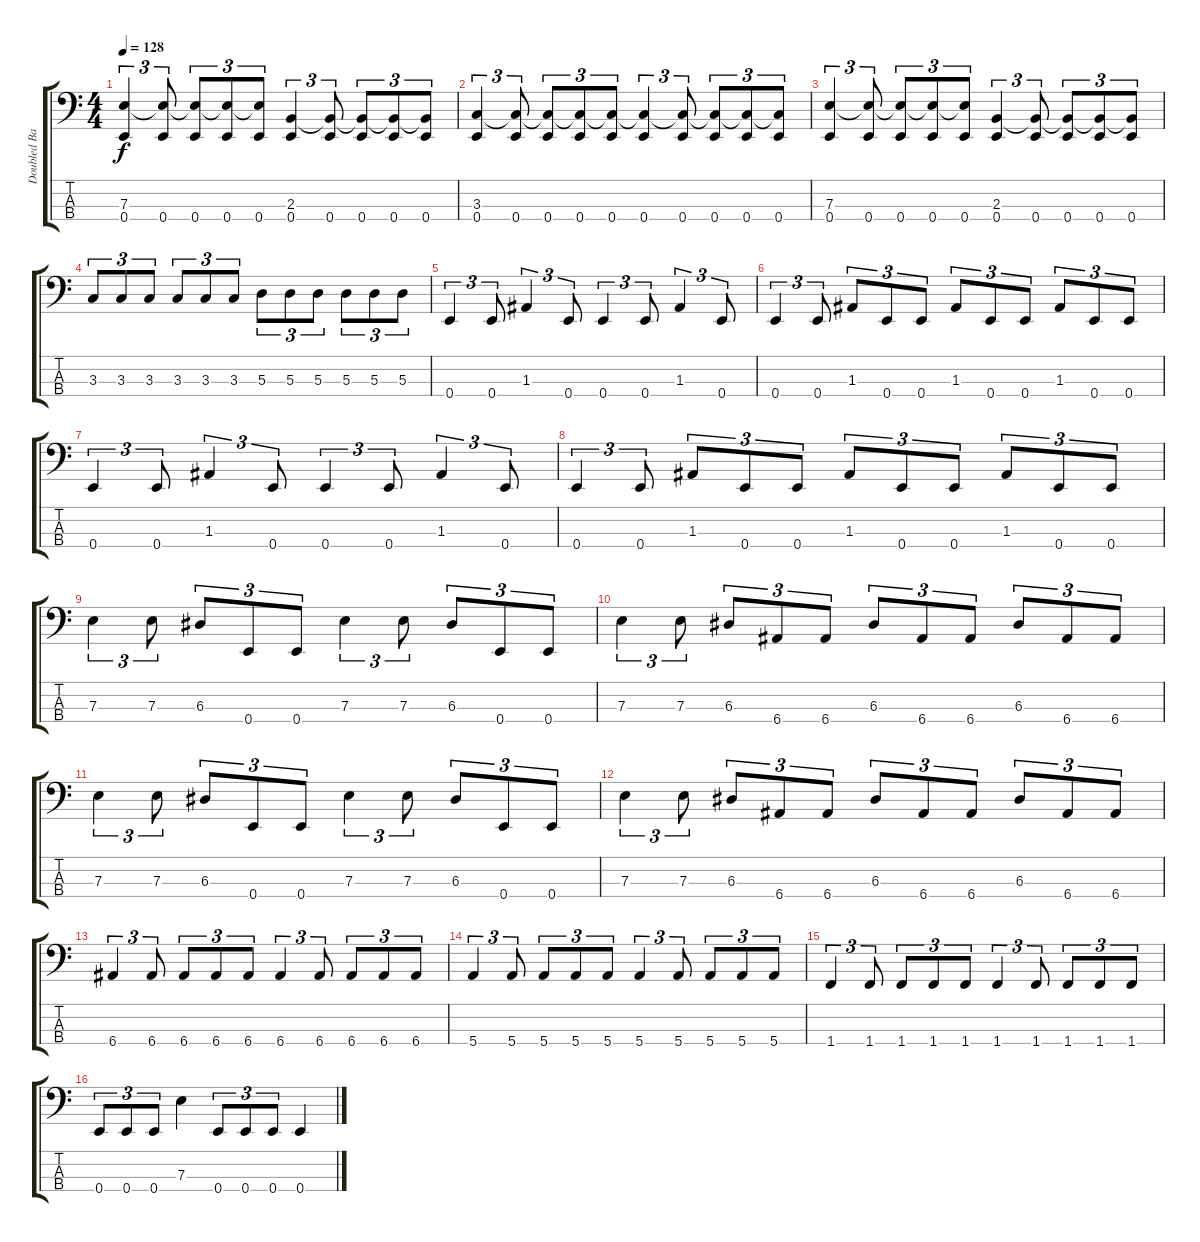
\track ("Doubled Bass" "Doubled Ba") {instrument electricbassfinger}
\staff {score tabs}
\tuning (G2 D2 A1 E1) {hide}
\ts (4 4)
\tempo 128
\clef f4
\ks c
(7.3 0.4).4{tu (3 2) dy f} (7.3{t} 0.4).8{tu (3 2)} (7.3{t} 0.4).8{tu (3 2)} (7.3{t} 0.4).8{tu (3 2)} (7.3{t} 0.4).8{tu (3 2)} (2.3 0.4).4{tu (3 2)} (2.3{t} 0.4).8{tu (3 2)} (2.3{t} 0.4).8{tu (3 2)} (2.3{t} 0.4).8{tu (3 2)} (2.3{t} 0.4).8{tu (3 2)} |
(3.3 0.4).4{tu (3 2)} (3.3{t} 0.4).8{tu (3 2)} (3.3{t} 0.4).8{tu (3 2)} (3.3{t} 0.4).8{tu (3 2)} (3.3{t} 0.4).8{tu (3 2)} (3.3{t} 0.4).4{tu (3 2)} (3.3{t} 0.4).8{tu (3 2)} (3.3{t} 0.4).8{tu (3 2)} (3.3{t} 0.4).8{tu (3 2)} (3.3{t} 0.4).8{tu (3 2)} |
(7.3 0.4).4{tu (3 2)} (7.3{t} 0.4).8{tu (3 2)} (7.3{t} 0.4).8{tu (3 2)} (7.3{t} 0.4).8{tu (3 2)} (7.3{t} 0.4).8{tu (3 2)} (2.3 0.4).4{tu (3 2)} (2.3{t} 0.4).8{tu (3 2)} (2.3{t} 0.4).8{tu (3 2)} (2.3{t} 0.4).8{tu (3 2)} (2.3{t} 0.4).8{tu (3 2)} |
3.3.8{tu (3 2)} 3.3.8{tu (3 2)} 3.3.8{tu (3 2)} 3.3.8{tu (3 2)} 3.3.8{tu (3 2)} 3.3.8{tu (3 2)} 5.3.8{tu (3 2)} 5.3.8{tu (3 2)} 5.3.8{tu (3 2)} 5.3.8{tu (3 2)} 5.3.8{tu (3 2)} 5.3.8{tu (3 2)} |
0.4.4{tu (3 2)} 0.4.8{tu (3 2)} 1.3.4{tu (3 2)} 0.4.8{tu (3 2)} 0.4.4{tu (3 2)} 0.4.8{tu (3 2)} 1.3.4{tu (3 2)} 0.4.8{tu (3 2)} |
0.4.4{tu (3 2)} 0.4.8{tu (3 2)} 1.3.8{tu (3 2)} 0.4.8{tu (3 2)} 0.4.8{tu (3 2)} 1.3.8{tu (3 2)} 0.4.8{tu (3 2)} 0.4.8{tu (3 2)} 1.3.8{tu (3 2)} 0.4.8{tu (3 2)} 0.4.8{tu (3 2)} |
0.4.4{tu (3 2)} 0.4.8{tu (3 2)} 1.3.4{tu (3 2)} 0.4.8{tu (3 2)} 0.4.4{tu (3 2)} 0.4.8{tu (3 2)} 1.3.4{tu (3 2)} 0.4.8{tu (3 2)} |
0.4.4{tu (3 2)} 0.4.8{tu (3 2)} 1.3.8{tu (3 2)} 0.4.8{tu (3 2)} 0.4.8{tu (3 2)} 1.3.8{tu (3 2)} 0.4.8{tu (3 2)} 0.4.8{tu (3 2)} 1.3.8{tu (3 2)} 0.4.8{tu (3 2)} 0.4.8{tu (3 2)} |
7.3.4{tu (3 2)} 7.3.8{tu (3 2)} 6.3.8{tu (3 2)} 0.4.8{tu (3 2)} 0.4.8{tu (3 2)} 7.3.4{tu (3 2)} 7.3.8{tu (3 2)} 6.3.8{tu (3 2)} 0.4.8{tu (3 2)} 0.4.8{tu (3 2)} |
7.3.4{tu (3 2)} 7.3.8{tu (3 2)} 6.3.8{tu (3 2)} 6.4.8{tu (3 2)} 6.4.8{tu (3 2)} 6.3.8{tu (3 2)} 6.4.8{tu (3 2)} 6.4.8{tu (3 2)} 6.3.8{tu (3 2)} 6.4.8{tu (3 2)} 6.4.8{tu (3 2)} |
7.3.4{tu (3 2)} 7.3.8{tu (3 2)} 6.3.8{tu (3 2)} 0.4.8{tu (3 2)} 0.4.8{tu (3 2)} 7.3.4{tu (3 2)} 7.3.8{tu (3 2)} 6.3.8{tu (3 2)} 0.4.8{tu (3 2)} 0.4.8{tu (3 2)} |
7.3.4{tu (3 2)} 7.3.8{tu (3 2)} 6.3.8{tu (3 2)} 6.4.8{tu (3 2)} 6.4.8{tu (3 2)} 6.3.8{tu (3 2)} 6.4.8{tu (3 2)} 6.4.8{tu (3 2)} 6.3.8{tu (3 2)} 6.4.8{tu (3 2)} 6.4.8{tu (3 2)} |
6.4.4{tu (3 2)} 6.4.8{tu (3 2)} 6.4.8{tu (3 2)} 6.4.8{tu (3 2)} 6.4.8{tu (3 2)} 6.4.4{tu (3 2)} 6.4.8{tu (3 2)} 6.4.8{tu (3 2)} 6.4.8{tu (3 2)} 6.4.8{tu (3 2)} |
5.4.4{tu (3 2)} 5.4.8{tu (3 2)} 5.4.8{tu (3 2)} 5.4.8{tu (3 2)} 5.4.8{tu (3 2)} 5.4.4{tu (3 2)} 5.4.8{tu (3 2)} 5.4.8{tu (3 2)} 5.4.8{tu (3 2)} 5.4.8{tu (3 2)} |
1.4.4{tu (3 2)} 1.4.8{tu (3 2)} 1.4.8{tu (3 2)} 1.4.8{tu (3 2)} 1.4.8{tu (3 2)} 1.4.4{tu (3 2)} 1.4.8{tu (3 2)} 1.4.8{tu (3 2)} 1.4.8{tu (3 2)} 1.4.8{tu (3 2)} |
0.4.8{tu (3 2)} 0.4.8{tu (3 2)} 0.4.8{tu (3 2)} 7.3.4 0.4.8{tu (3 2)} 0.4.8{tu (3 2)} 0.4.8{tu (3 2)} 0.4.4
